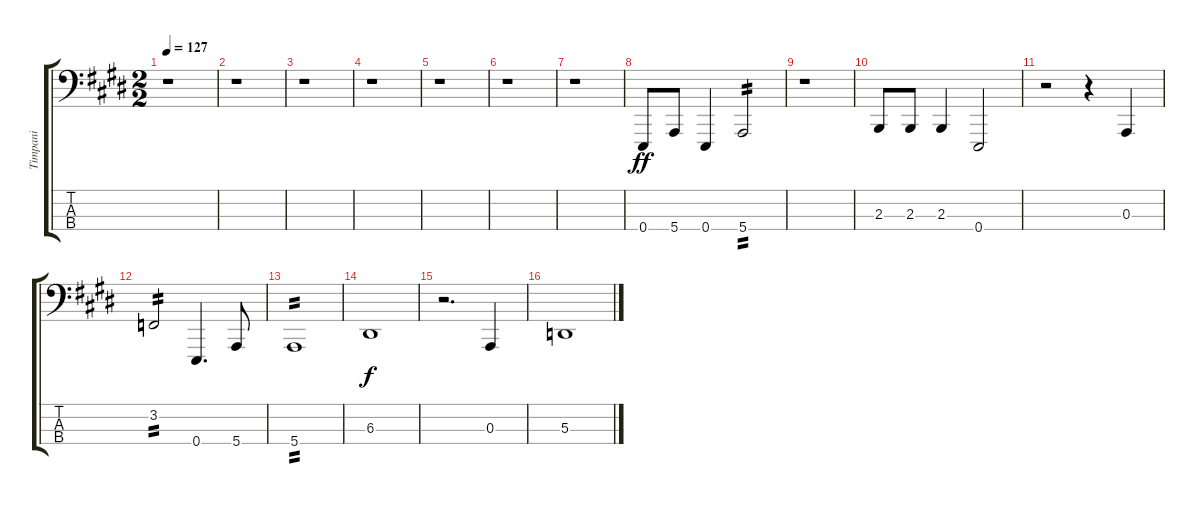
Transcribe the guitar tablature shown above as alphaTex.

\track ("Timpani" "Timpani") {instrument timpani}
\staff {score tabs}
\tuning (G2 D2 A1 E1) {hide}
\ts (2 2)
\tempo 127
\clef f4
\ks e
r.1{dy ff} |
r.1 |
r.1 |
r.1 |
r.1 |
r.1 |
r.1 |
0.4.8 5.4.8 0.4.4 5.4.2{tp 2} |
r.1 |
2.3.8 2.3.8 2.3.4 0.4.2 |
r.2 r.4 0.3.4 |
3.2.2{tp 2} 0.4.4{d} 5.4.8 |
5.4.1{tp 2} |
6.3.1{dy f} |
r.2{d} 0.3.4 |
5.3.1
